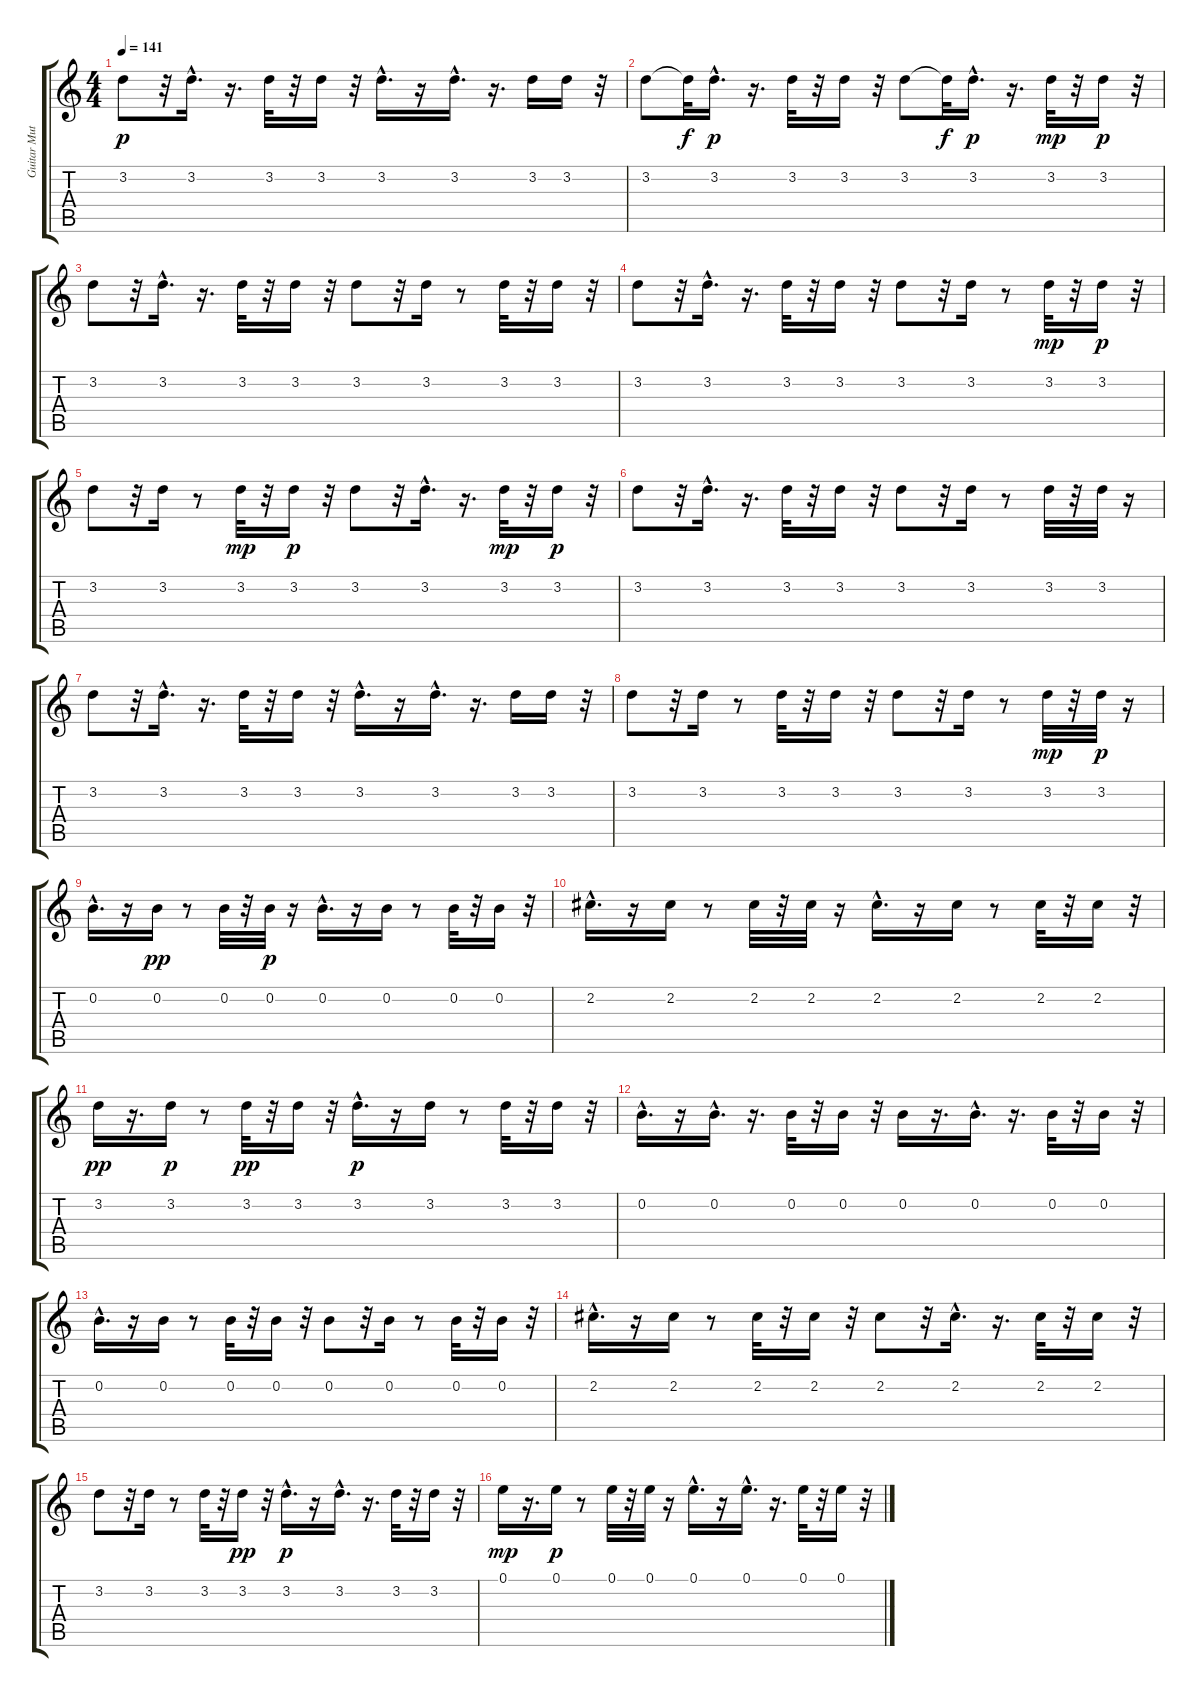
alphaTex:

\track ("Guitar Muted" "Guitar Mut") {instrument electricguitarmuted}
\staff {score tabs}
\tuning (E4 B3 G3 D3 A2 E2) {hide}
\ts (4 4)
\tempo 141
\clef g2
\ks c
3.2.8{dy p} r.32 3.2{hac}.16{d} r.16{d} 3.2.32 r.32 3.2.16 r.32 3.2{hac}.16{d} r.16 3.2{hac}.16{d} r.16{d} 3.2.16 3.2.16 r.32 |
3.2.8 3.2{t}.32{dy f} 3.2{hac}.16{d dy p} r.16{d} 3.2.32 r.32 3.2.16 r.32 3.2.8 3.2{t}.32{dy f} 3.2{hac}.16{d dy p} r.16{d} 3.2.32{dy mp} r.32 3.2.16{dy p} r.32 |
3.2.8 r.32 3.2{hac}.16{d} r.16{d} 3.2.32 r.32 3.2.16 r.32 3.2.8 r.32 3.2.16 r.8 3.2.32 r.32 3.2.16 r.32 |
3.2.8 r.32 3.2{hac}.16{d} r.16{d} 3.2.32 r.32 3.2.16 r.32 3.2.8 r.32 3.2.16 r.8 3.2.32{dy mp} r.32 3.2.16{dy p} r.32 |
3.2.8 r.32 3.2.16 r.8 3.2.32{dy mp} r.32 3.2.16{dy p} r.32 3.2.8 r.32 3.2{hac}.16{d} r.16{d} 3.2.32{dy mp} r.32 3.2.16{dy p} r.32 |
3.2.8 r.32 3.2{hac}.16{d} r.16{d} 3.2.32 r.32 3.2.16 r.32 3.2.8 r.32 3.2.16 r.8 3.2.32 r.32 3.2.32 r.16 |
3.2.8 r.32 3.2{hac}.16{d} r.16{d} 3.2.32 r.32 3.2.16 r.32 3.2{hac}.16{d} r.16 3.2{hac}.16{d} r.16{d} 3.2.16 3.2.16 r.32 |
3.2.8 r.32 3.2.16 r.8 3.2.32 r.32 3.2.16 r.32 3.2.8 r.32 3.2.16 r.8 3.2.32{dy mp} r.32 3.2.32{dy p} r.16 |
0.2{hac}.16{d} r.16 0.2.16{dy pp} r.8 0.2.32 r.32 0.2.32{dy p} r.16 0.2{hac}.16{d} r.16 0.2.16 r.8 0.2.32 r.32 0.2.16 r.32 |
2.2{hac}.16{d} r.16 2.2.16 r.8 2.2.32 r.32 2.2.32 r.16 2.2{hac}.16{d} r.16 2.2.16 r.8 2.2.32 r.32 2.2.16 r.32 |
3.2.16{dy pp} r.16{d} 3.2.16{dy p} r.8 3.2.32{dy pp} r.32 3.2.16 r.32 3.2{hac}.16{d dy p} r.16 3.2.16 r.8 3.2.32 r.32 3.2.16 r.32 |
0.2{hac}.16{d} r.16 0.2{hac}.16{d} r.16{d} 0.2.32 r.32 0.2.16 r.32 0.2.16 r.16{d} 0.2{hac}.16{d} r.16{d} 0.2.32 r.32 0.2.16 r.32 |
0.2{hac}.16{d} r.16 0.2.16 r.8 0.2.32 r.32 0.2.16 r.32 0.2.8 r.32 0.2.16 r.8 0.2.32 r.32 0.2.16 r.32 |
2.2{hac}.16{d} r.16 2.2.16 r.8 2.2.32 r.32 2.2.16 r.32 2.2.8 r.32 2.2{hac}.16{d} r.16{d} 2.2.32 r.32 2.2.16 r.32 |
3.2.8 r.32 3.2.16 r.8 3.2.32 r.32 3.2.16{dy pp} r.32 3.2{hac}.16{d dy p} r.16 3.2{hac}.16{d} r.16{d} 3.2.32 r.32 3.2.16 r.32 |
0.1.16{dy mp} r.16{d} 0.1.16{dy p} r.8 0.1.32 r.32 0.1.32 r.16 0.1{hac}.16{d} r.16 0.1{hac}.16{d} r.16{d} 0.1.32 r.32 0.1.16 r.32
